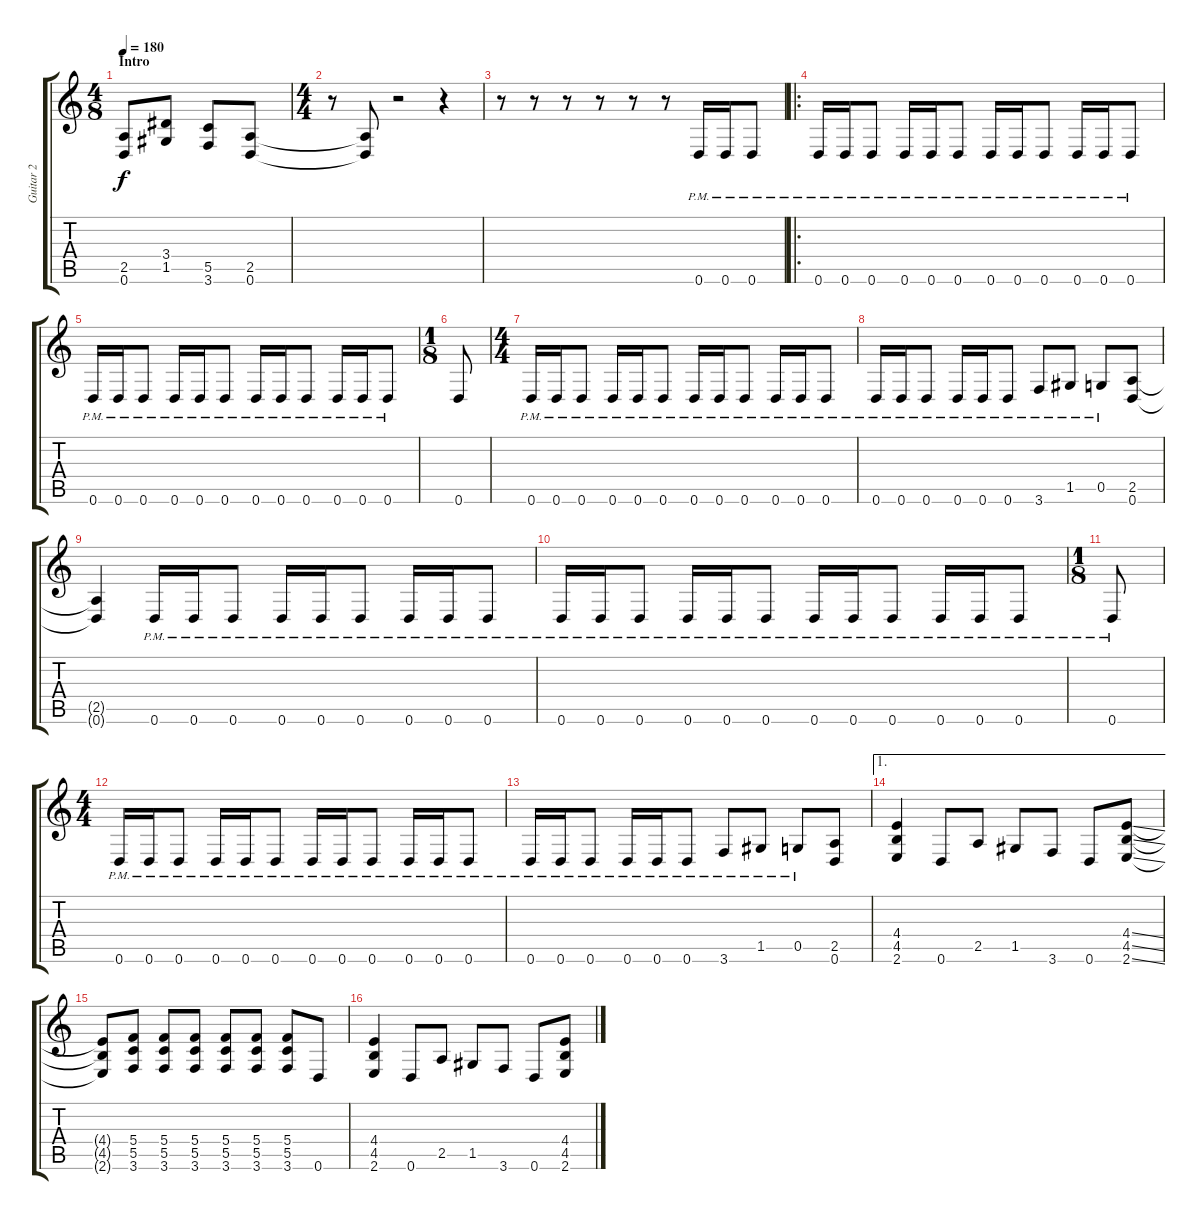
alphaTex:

\track ("Guitar 2" "Guitar 2") {instrument distortionguitar}
\staff {score tabs}
\tuning (D4 A3 F3 C3 G2 D2) {hide}
\ts (4 8)
\section ("" "Intro")
\tempo 180
\clef g2
\ks c
(2.5 0.6).8{dy f instrument distortionguitar} (3.4 1.5).8 (5.5 3.6).8 (2.5 0.6).8 |
\ts (4 4)
r.8 (2.5{t} 0.6{t}).8 r.2 r.4 |
r.8 r.8 r.8 r.8 r.8 r.8 0.6{pm}.16 0.6{pm}.16 0.6{pm}.8 |
\ro
0.6{pm}.16 0.6{pm}.16 0.6{pm}.8 0.6{pm}.16 0.6{pm}.16 0.6{pm}.8 0.6{pm}.16 0.6{pm}.16 0.6{pm}.8 0.6{pm}.16 0.6{pm}.16 0.6{pm}.8 |
0.6{pm}.16 0.6{pm}.16 0.6{pm}.8 0.6{pm}.16 0.6{pm}.16 0.6{pm}.8 0.6{pm}.16 0.6{pm}.16 0.6{pm}.8 0.6{pm}.16 0.6{pm}.16 0.6{pm}.8 |
\ts (1 8)
0.6.8 |
\ts (4 4)
0.6{pm}.16 0.6{pm}.16 0.6{pm}.8 0.6{pm}.16 0.6{pm}.16 0.6{pm}.8 0.6{pm}.16 0.6{pm}.16 0.6{pm}.8 0.6{pm}.16 0.6{pm}.16 0.6{pm}.8 |
0.6{pm}.16 0.6{pm}.16 0.6{pm}.8 0.6{pm}.16 0.6{pm}.16 0.6{pm}.8 3.6{pm}.8 1.5{pm}.8 0.5{pm}.8 (2.5 0.6).8 |
(2.5{t} 0.6{t}).4 0.6{pm}.16 0.6{pm}.16 0.6{pm}.8 0.6{pm}.16 0.6{pm}.16 0.6{pm}.8 0.6{pm}.16 0.6{pm}.16 0.6{pm}.8 |
0.6{pm}.16 0.6{pm}.16 0.6{pm}.8 0.6{pm}.16 0.6{pm}.16 0.6{pm}.8 0.6{pm}.16 0.6{pm}.16 0.6{pm}.8 0.6{pm}.16 0.6{pm}.16 0.6{pm}.8 |
\ts (1 8)
0.6{pm}.8 |
\ts (4 4)
0.6{pm}.16 0.6{pm}.16 0.6{pm}.8 0.6{pm}.16 0.6{pm}.16 0.6{pm}.8 0.6{pm}.16 0.6{pm}.16 0.6{pm}.8 0.6{pm}.16 0.6{pm}.16 0.6{pm}.8 |
0.6{pm}.16 0.6{pm}.16 0.6{pm}.8 0.6{pm}.16 0.6{pm}.16 0.6{pm}.8 3.6{pm}.8 1.5{pm}.8 0.5{pm}.8 (2.5 0.6).8 |
\ae 1
(4.4 4.5 2.6).4 0.6.8 2.5.8 1.5.8 3.6.8 0.6.8 (4.4{ss} 4.5{ss} 2.6{ss}).8 |
(4.4{t} 4.5{t} 2.6{t}).8 (5.4 5.5 3.6).8 (5.4 5.5 3.6).8 (5.4 5.5 3.6).8 (5.4 5.5 3.6).8 (5.4 5.5 3.6).8 (5.4 5.5 3.6).8 0.6.8 |
(4.4 4.5 2.6).4 0.6.8 2.5.8 1.5.8 3.6.8 0.6.8 (4.4{ss} 4.5{ss} 2.6{ss}).8
